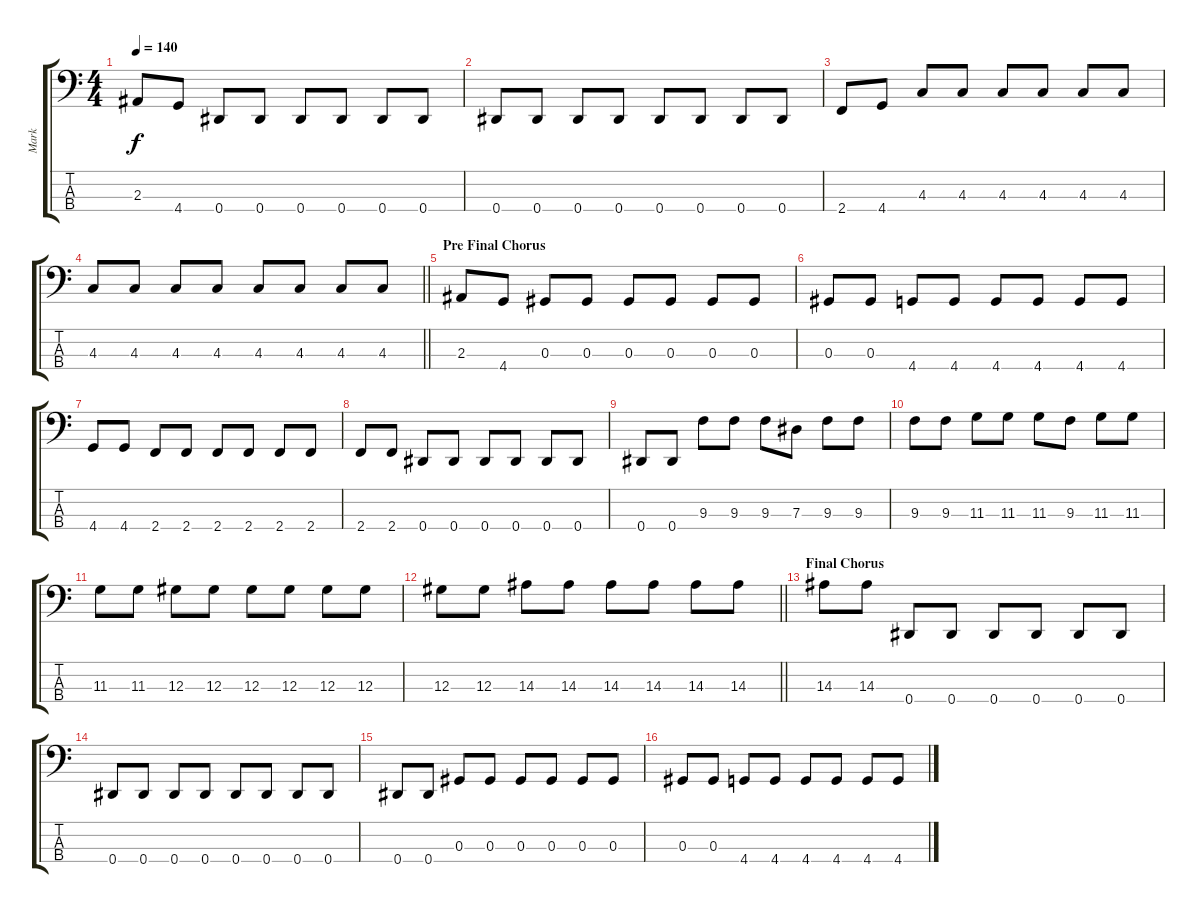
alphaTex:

\track ("Mark" "Mark") {instrument electricbassfinger}
\staff {score tabs}
\tuning (Gb2 Db2 Ab1 Eb1) {hide}
\ts (4 4)
\tempo 140
\clef f4
\ks c
2.3.8{dy f} 4.4.8 0.4.8 0.4.8 0.4.8 0.4.8 0.4.8 0.4.8 |
0.4.8 0.4.8 0.4.8 0.4.8 0.4.8 0.4.8 0.4.8 0.4.8 |
2.4.8 4.4.8 4.3.8 4.3.8 4.3.8 4.3.8 4.3.8 4.3.8 |
\barLineRight lightlight
4.3.8 4.3.8 4.3.8 4.3.8 4.3.8 4.3.8 4.3.8 4.3.8 |
\section ("" "Pre Final Chorus")
2.3.8 4.4.8 0.3.8 0.3.8 0.3.8 0.3.8 0.3.8 0.3.8 |
0.3.8 0.3.8 4.4.8 4.4.8 4.4.8 4.4.8 4.4.8 4.4.8 |
4.4.8 4.4.8 2.4.8 2.4.8 2.4.8 2.4.8 2.4.8 2.4.8 |
2.4.8 2.4.8 0.4.8 0.4.8 0.4.8 0.4.8 0.4.8 0.4.8 |
0.4.8 0.4.8 9.3.8 9.3.8 9.3.8 7.3.8 9.3.8 9.3.8 |
9.3.8 9.3.8 11.3.8 11.3.8 11.3.8 9.3.8 11.3.8 11.3.8 |
11.3.8 11.3.8 12.3.8 12.3.8 12.3.8 12.3.8 12.3.8 12.3.8 |
\barLineRight lightlight
12.3.8 12.3.8 14.3.8 14.3.8 14.3.8 14.3.8 14.3.8 14.3.8 |
\section ("" "Final Chorus")
14.3.8 14.3.8 0.4.8 0.4.8 0.4.8 0.4.8 0.4.8 0.4.8 |
0.4.8 0.4.8 0.4.8 0.4.8 0.4.8 0.4.8 0.4.8 0.4.8 |
0.4.8 0.4.8 0.3.8 0.3.8 0.3.8 0.3.8 0.3.8 0.3.8 |
0.3.8 0.3.8 4.4.8 4.4.8 4.4.8 4.4.8 4.4.8 4.4.8
